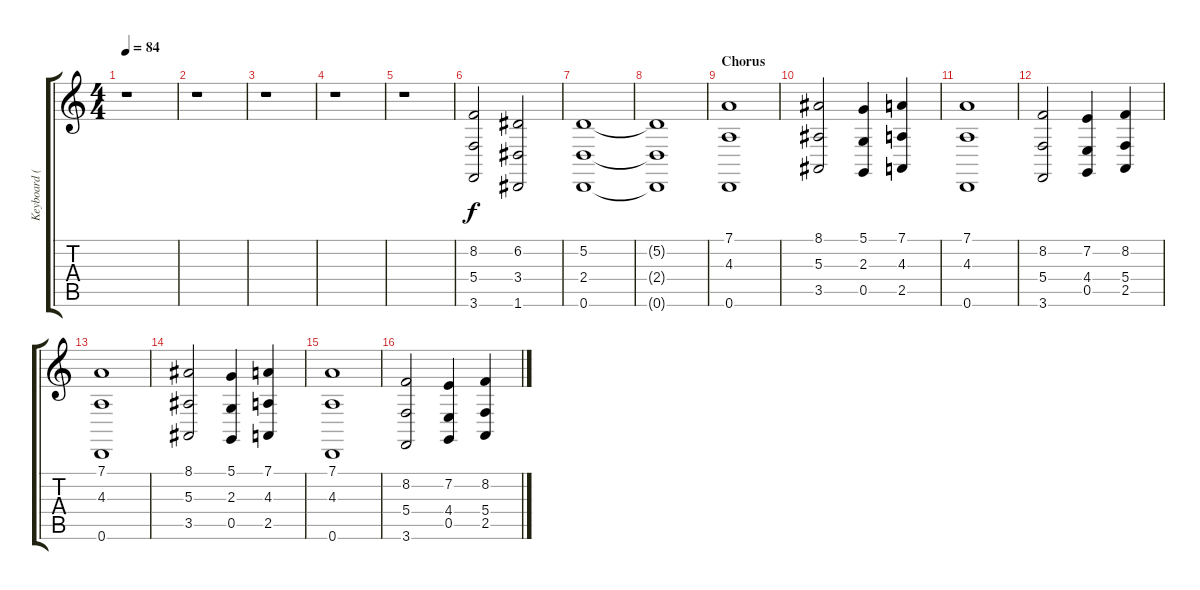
\track ("Keyboard (ErdemTarabus addit. artist)" "Keyboard (") {instrument stringensemble1}
\staff {score tabs}
\tuning (D4 A3 F3 C3 G2 D2) {hide}
\ts (4 4)
\tempo 84
\clef g2
\ks c
r.1{dy f} |
r.1 |
r.1 |
r.1 |
r.1 |
(8.2 5.4 3.6).2 (6.2 3.4 1.6).2 |
(5.2 2.4 0.6).1 |
(5.2{t} 2.4{t} 0.6{t}).1 |
\section ("" "Chorus")
(7.1 4.3 0.6).1 |
(8.1 5.3 3.5).2 (5.1 2.3 0.5).4 (7.1 4.3 2.5).4 |
(7.1 4.3 0.6).1 |
(8.2 5.4 3.6).2 (7.2 4.4 0.5).4 (8.2 5.4 2.5).4 |
(7.1 4.3 0.6).1 |
(8.1 5.3 3.5).2 (5.1 2.3 0.5).4 (7.1 4.3 2.5).4 |
(7.1 4.3 0.6).1 |
(8.2 5.4 3.6).2 (7.2 4.4 0.5).4 (8.2 5.4 2.5).4
